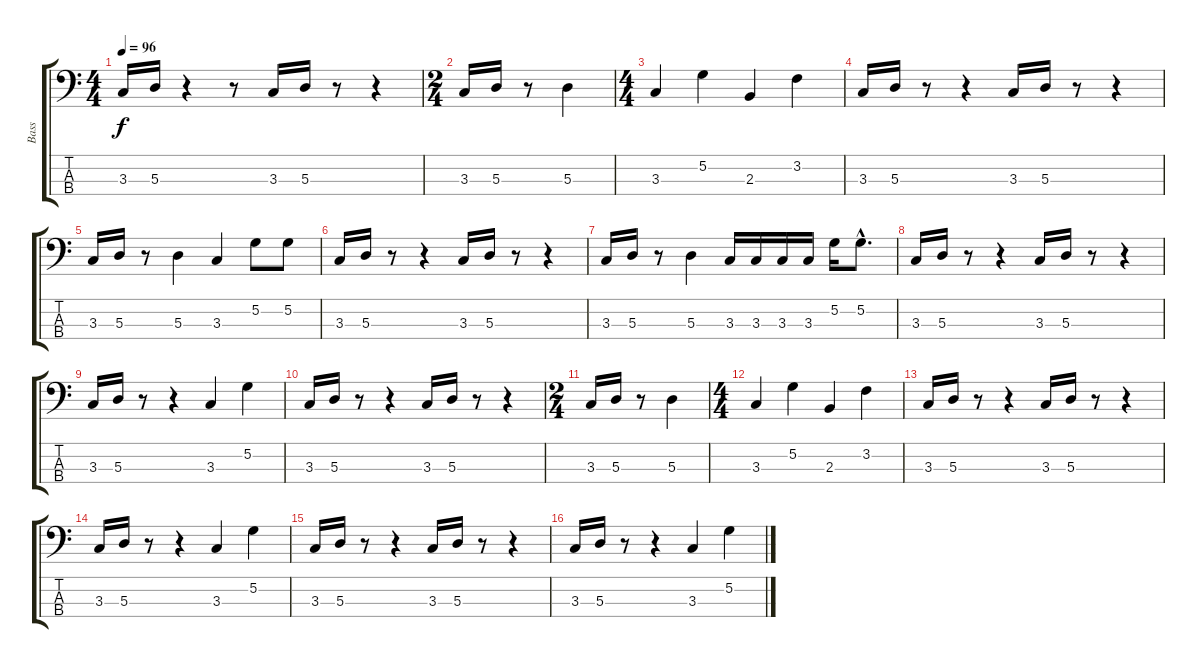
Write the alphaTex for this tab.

\track ("Bass" "Bass") {instrument fretlessbass}
\staff {score tabs}
\tuning (G2 D2 A1 E1) {hide}
\ts (4 4)
\tempo 96
\clef f4
\ks c
3.3.16{dy f} 5.3.16 r.4 r.8 3.3.16 5.3.16 r.8 r.4 |
\ts (2 4)
3.3.16 5.3.16 r.8 5.3.4 |
\ts (4 4)
3.3.4 5.2.4 2.3.4 3.2.4 |
3.3.16 5.3.16 r.8 r.4 3.3.16 5.3.16 r.8 r.4 |
3.3.16 5.3.16 r.8 5.3.4 3.3.4 5.2.8 5.2.8 |
3.3.16 5.3.16 r.8 r.4 3.3.16 5.3.16 r.8 r.4 |
3.3.16 5.3.16 r.8 5.3.4 3.3.16 3.3.16 3.3.16 3.3.16 5.2.16 5.2{hac}.8{d} |
3.3.16 5.3.16 r.8 r.4 3.3.16 5.3.16 r.8 r.4 |
3.3.16 5.3.16 r.8 r.4 3.3.4 5.2.4 |
3.3.16 5.3.16 r.8 r.4 3.3.16 5.3.16 r.8 r.4 |
\ts (2 4)
3.3.16 5.3.16 r.8 5.3.4 |
\ts (4 4)
3.3.4 5.2.4 2.3.4 3.2.4 |
3.3.16 5.3.16 r.8 r.4 3.3.16 5.3.16 r.8 r.4 |
3.3.16 5.3.16 r.8 r.4 3.3.4 5.2.4 |
3.3.16 5.3.16 r.8 r.4 3.3.16 5.3.16 r.8 r.4 |
3.3.16 5.3.16 r.8 r.4 3.3.4 5.2.4
